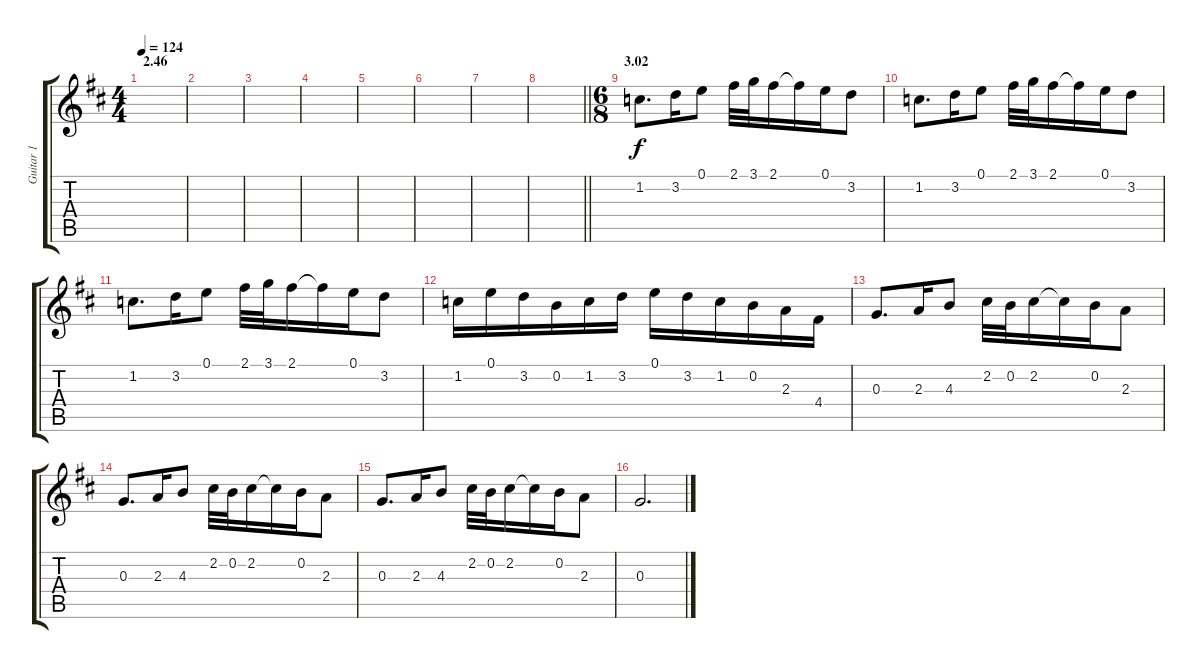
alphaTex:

\track ("Guitar 1" "Guitar 1") {instrument distortionguitar}
\staff {score tabs}
\tuning (E4 B3 G3 D3 A2 E2) {hide}
\ts (4 4)
\section ("" "2.46")
\tempo 124
\clef g2
\ks d
|
|
|
|
|
|
|
\barLineRight lightlight
|
\ts (6 8)
\section ("" "3.02")
1.2.8{d} 3.2.16 0.1.8 2.1.32 3.1.32 2.1.16 2.1{t}.16 0.1.16 3.2.8 |
1.2.8{d} 3.2.16 0.1.8 2.1.32 3.1.32 2.1.16 2.1{t}.16 0.1.16 3.2.8 |
1.2.8{d} 3.2.16 0.1.8 2.1.32 3.1.32 2.1.16 2.1{t}.16 0.1.16 3.2.8 |
1.2.16 0.1.16 3.2.16 0.2.16 1.2.16 3.2.16 0.1.16 3.2.16 1.2.16 0.2.16 2.3.16 4.4.16 |
0.3.8{d} 2.3.16 4.3.8 2.2.32 0.2.32 2.2.16 2.2{t}.16 0.2.16 2.3.8 |
0.3.8{d} 2.3.16 4.3.8 2.2.32 0.2.32 2.2.16 2.2{t}.16 0.2.16 2.3.8 |
0.3.8{d} 2.3.16 4.3.8 2.2.32 0.2.32 2.2.16 2.2{t}.16 0.2.16 2.3.8 |
0.3.2{d}
